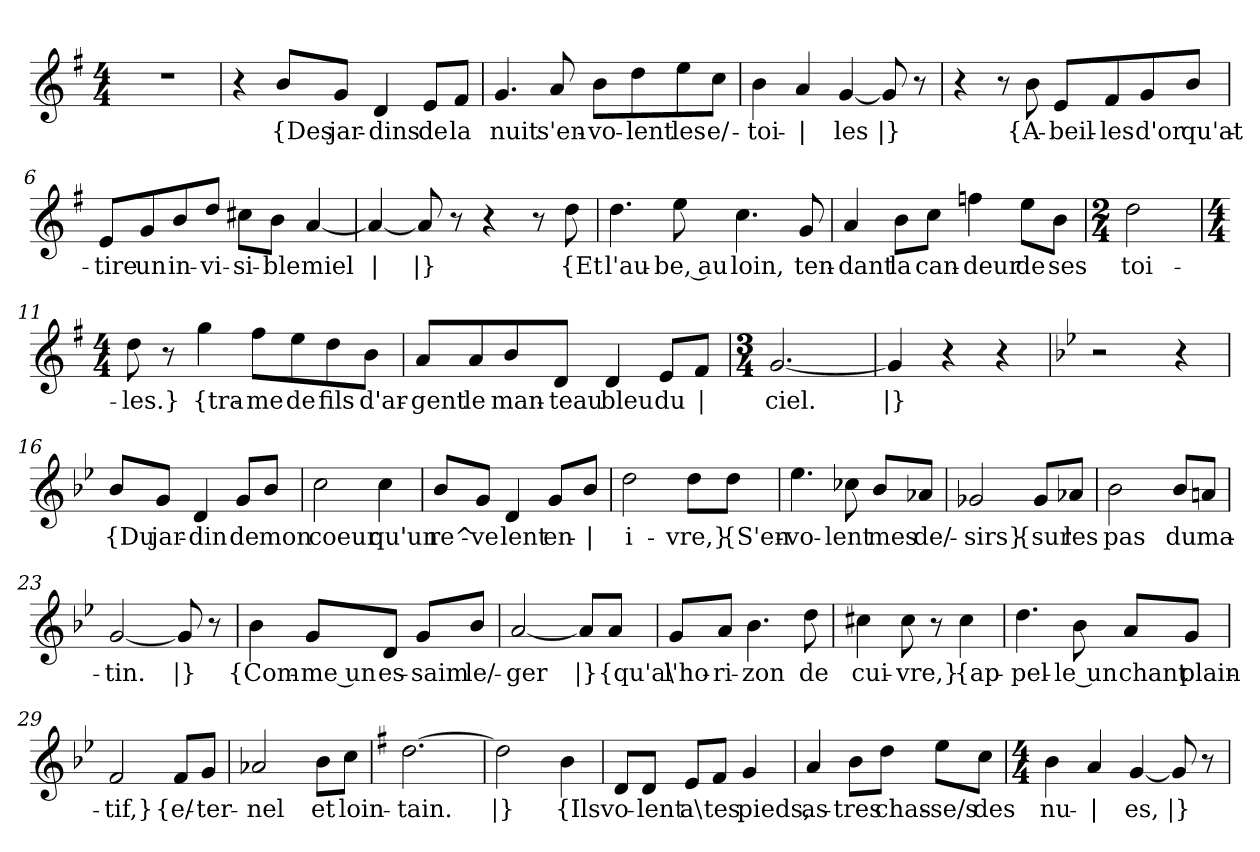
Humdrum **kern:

**kern	**text
*part1	*part1
*staff1	*staff1
*clefG2	*
*k[f#]	*
*M4/4	*
=1	=1
1r	.
=2	=2
4r	.
!	!LO:LY:b
8b/L	{Des
!	!LO:LY:b
8g/J	jar-
!	!LO:LY:b
4d/	-dins
!	!LO:LY:b
8e/L	de
!	!LO:LY:b
8f#/J	la
=3	=3
!	!LO:LY:b
4.g/	nuit
!	!LO:LY:b
8a/	s'en-
!	!LO:LY:b
8b\L	-vo-
!	!LO:LY:b
8dd\	-lent
!	!LO:LY:b
8ee\	les
!	!LO:LY:b
8cc\J	e/-
=4	=4
!	!LO:LY:b
4b\	-toi-
!	!LO:LY:b
4a/	|
!	!LO:LY:b
[4g/	les
!	!LO:LY:b
8g/]	|}
8r	.
=5	=5
4r	.
8r	.
!	!LO:LY:b
8b\	{A-
!	!LO:LY:b
8e/L	-beil-
!	!LO:LY:b
8f#/	-les
!	!LO:LY:b
8g/	d'or
!	!LO:LY:b
8b/J	qu'at-
!!LO:LB:g=z
=6	=6
!	!LO:LY:b
8e/L	-tire
!	!LO:LY:b
8g/	un
!	!LO:LY:b
8b/	in-
!	!LO:LY:b
8dd/J	-vi-
!	!LO:LY:b
8cc#X\L	-si-
!	!LO:LY:b
8b\J	-ble
!	!LO:LY:b
[4a/	miel
=7	=7
!	!LO:LY:b
4a/_	|
!	!LO:LY:b
8a/]	|}
8r	.
4r	.
8r	.
!	!LO:LY:b
8dd\	{Et
=8	=8
!	!LO:LY:b
4.dd\	l'au-
!	!LO:LY:b
8ee\	-be, au
!	!LO:LY:b
4.cc\	loin,
!	!LO:LY:b
8g/	ten-
=9	=9
!	!LO:LY:b
4a/	-dant
!	!LO:LY:b
8b\L	la
!	!LO:LY:b
8cc\J	can-
!	!LO:LY:b
4ffn\	-deur
!	!LO:LY:b
8ee\L	de
!	!LO:LY:b
8b\J	ses
!!LO:LB:g=z
=10	=10
*M2/4	*
!	!LO:LY:b
2dd\	toi-
=11	=11
*M4/4	*
!	!LO:LY:b
8dd\	-les.}
8r	.
!	!LO:LY:b
4gg\	{tra-
!	!LO:LY:b
8ff#\L	-me
!	!LO:LY:b
8ee\	de
!	!LO:LY:b
8dd\	fils
!	!LO:LY:b
8b\J	d'ar-
=12	=12
!	!LO:LY:b
8a/L	-gent
!	!LO:LY:b
8a/	le
!	!LO:LY:b
8b/	man-
!	!LO:LY:b
8d/J	-teau
!	!LO:LY:b
4d/	bleu
!	!LO:LY:b
8e/L	du
!	!LO:LY:b
8f#/J	|
=13	=13
*M3/4	*
!	!LO:LY:b
[2.g/	ciel.
=14	=14
!	!LO:LY:b
4g/]	|}
4r	.
4r	.
=15	=15
*k[b-e-]	*
2r	.
4r	.
!!LO:LB:g=z
=16	=16
!	!LO:LY:b
8b-/L	{Du
!	!LO:LY:b
8g/J	jar-
!	!LO:LY:b
4d/	-din
!	!LO:LY:b
8g/L	de
!	!LO:LY:b
8b-/J	mon
=17	=17
!	!LO:LY:b
2cc\	coeur
!	!LO:LY:b
4cc\	qu'un
=18	=18
!	!LO:LY:b
8b-/L	re^-
!	!LO:LY:b
8g/J	-ve
!	!LO:LY:b
4d/	lent
!	!LO:LY:b
8g/L	en-
!	!LO:LY:b
8b-/J	|
=19	=19
!	!LO:LY:b
2dd\	-i-
!	!LO:LY:b
8dd\L	-vre,}
!	!LO:LY:b
8dd\J	{S'en-
=20	=20
!	!LO:LY:b
4.ee-\	-vo-
!	!LO:LY:b
8cc-X\	-lent
!	!LO:LY:b
8b-/L	mes
!	!LO:LY:b
8a-X/J	de/-
!!LO:LB:g=z
=21	=21
!	!LO:LY:b
2g-X/	-sirs}
!	!LO:LY:b
8g-/L	{sur
!	!LO:LY:b
8a-X/J	les
=22	=22
!	!LO:LY:b
2b-\	pas
!	!LO:LY:b
8b-/L	du
!	!LO:LY:b
8an/J	ma-
=23	=23
!	!LO:LY:b
[2g/	-tin.
!	!LO:LY:b
8g/]	|}
8r	.
=24	=24
!	!LO:LY:b
4b-\	{Com-
!	!LO:LY:b
8g/L	-me un
!	!LO:LY:b
8d/J	es-
!	!LO:LY:b
8g/L	-saim
!	!LO:LY:b
8b-/J	le/-
=25	=25
!	!LO:LY:b
[2a/	-ger
!	!LO:LY:b
8a/L]	|}
!	!LO:LY:b
8a/J	{qu'a\
=26	=26
!	!LO:LY:b
8g/L	l'ho-
!	!LO:LY:b
8a/J	-ri-
!	!LO:LY:b
4.b-\	-zon
!	!LO:LY:b
8dd\	de
!!LO:LB:g=z
=27	=27
!	!LO:LY:b
4cc#X\	cui-
!	!LO:LY:b
8cc#\	-vre,}
8r	.
!	!LO:LY:b
4cc#\	{ap-
=28	=28
!	!LO:LY:b
4.dd\	-pel-
!	!LO:LY:b
8b-\	-le un
!	!LO:LY:b
8a/L	chant
!	!LO:LY:b
8g/J	plain-
=29	=29
!	!LO:LY:b
2f/	-tif,}
!	!LO:LY:b
8f/L	{e/-
!	!LO:LY:b
8g/J	-ter-
=30	=30
!	!LO:LY:b
2a-X/	-nel
!	!LO:LY:b
8b-\L	et
!	!LO:LY:b
8cc\J	loin-
=31	=31
*k[f#]	*
!	!LO:LY:b
[2.dd\	-tain.
=32	=32
!	!LO:LY:b
2dd\]	|}
!	!LO:LY:b
4b\	{Ils
!!LO:LB:g=z
=33	=33
!	!LO:LY:b
8d/L	vo-
!	!LO:LY:b
8d/J	-lent
!	!LO:LY:b
8e/L	a\
!	!LO:LY:b
8f#/J	tes
!	!LO:LY:b
4g/	pieds,
=34	=34
!	!LO:LY:b
4a/	as-
!	!LO:LY:b
8b\L	-tres
!	!LO:LY:b
8dd\J	chas-
!	!LO:LY:b
8ee\L	-se/s
!	!LO:LY:b
8cc\J	des
=35	=35
*M4/4	*
!	!LO:LY:b
4b\	nu-
!	!LO:LY:b
4a/	|
!	!LO:LY:b
[4g/	-es,
!	!LO:LY:b
8g/]	|}
8r	.
=	=
*-	*-
